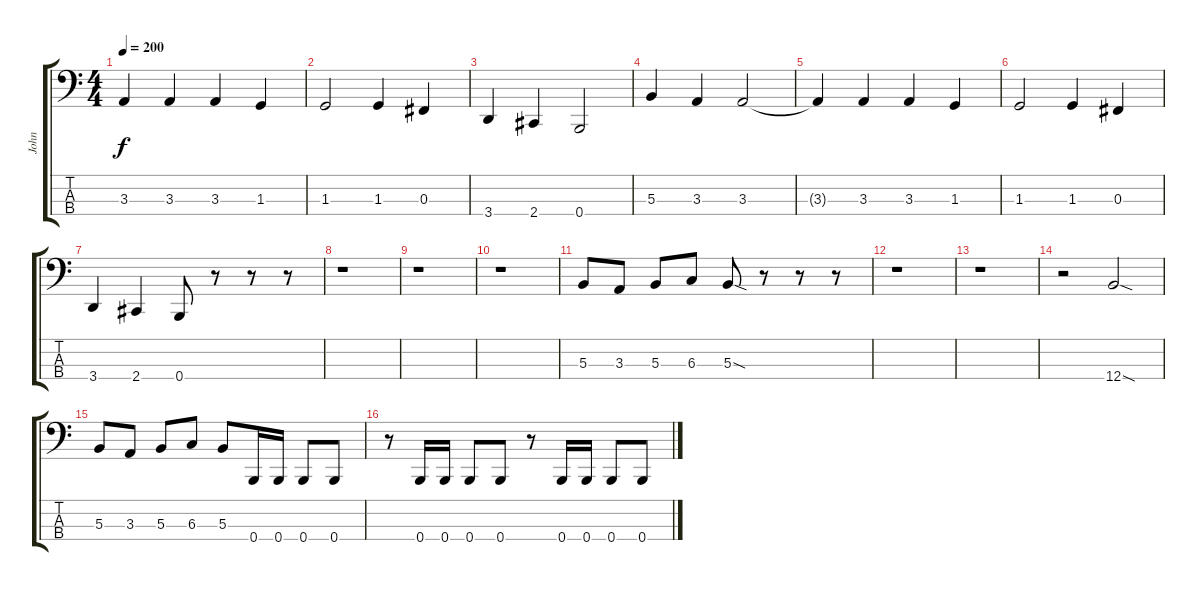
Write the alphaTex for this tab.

\track ("John" "John") {instrument electricbassfinger}
\staff {score tabs}
\tuning (E2 B1 Gb1 B0) {hide}
\ts (4 4)
\tempo 200
\clef f4
\ks c
3.3{t}.4{dy f} 3.3.4 3.3.4 1.3.4 |
1.3.2 1.3.4 0.3.4 |
3.4.4 2.4.4 0.4.2 |
5.3.4 3.3.4 3.3.2 |
3.3{t}.4 3.3.4 3.3.4 1.3.4 |
1.3.2 1.3.4 0.3.4 |
3.4.4 2.4.4 0.4.8 r.8 r.8 r.8 |
r.1 |
r.1 |
r.1 |
5.3.8 3.3.8 5.3.8 6.3.8 5.3{sod}.8 r.8 r.8 r.8 |
r.1 |
r.1 |
r.2 12.4{sod}.2 |
5.3.8 3.3.8 5.3.8 6.3.8 5.3.8 0.4.16 0.4.16 0.4.8 0.4.8 |
r.8 0.4.16 0.4.16 0.4.8 0.4.8 r.8 0.4.16 0.4.16 0.4.8 0.4.8
